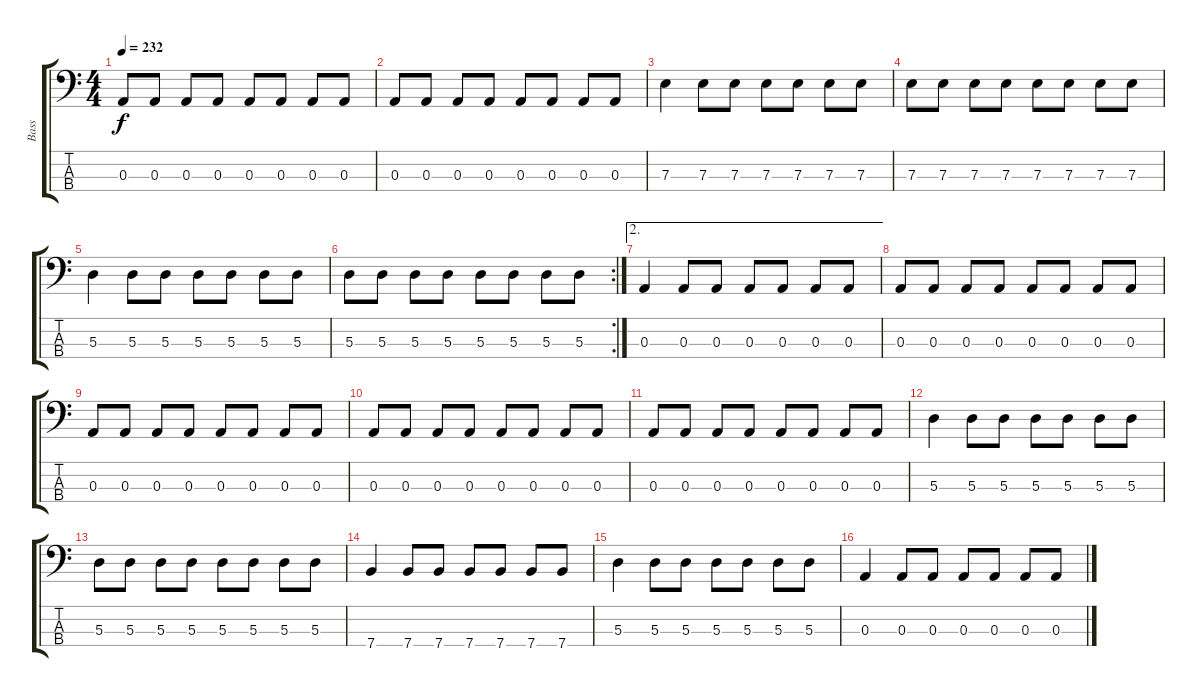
\track ("Bass" "Bass") {instrument slapbass2}
\staff {score tabs}
\tuning (G2 D2 A1 E1) {hide}
\ts (4 4)
\tempo 232
\clef f4
\ks c
0.3.8{dy f} 0.3.8 0.3.8 0.3.8 0.3.8 0.3.8 0.3.8 0.3.8 |
0.3.8 0.3.8 0.3.8 0.3.8 0.3.8 0.3.8 0.3.8 0.3.8 |
7.3.4 7.3.8 7.3.8 7.3.8 7.3.8 7.3.8 7.3.8 |
7.3.8 7.3.8 7.3.8 7.3.8 7.3.8 7.3.8 7.3.8 7.3.8 |
5.3.4 5.3.8 5.3.8 5.3.8 5.3.8 5.3.8 5.3.8 |
\rc 2
5.3.8 5.3.8 5.3.8 5.3.8 5.3.8 5.3.8 5.3.8 5.3.8 |
\ae 2
0.3.4 0.3.8 0.3.8 0.3.8 0.3.8 0.3.8 0.3.8 |
0.3.8 0.3.8 0.3.8 0.3.8 0.3.8 0.3.8 0.3.8 0.3.8 |
0.3.8 0.3.8 0.3.8 0.3.8 0.3.8 0.3.8 0.3.8 0.3.8 |
0.3.8 0.3.8 0.3.8 0.3.8 0.3.8 0.3.8 0.3.8 0.3.8 |
0.3.8 0.3.8 0.3.8 0.3.8 0.3.8 0.3.8 0.3.8 0.3.8 |
5.3.4 5.3.8 5.3.8 5.3.8 5.3.8 5.3.8 5.3.8 |
5.3.8 5.3.8 5.3.8 5.3.8 5.3.8 5.3.8 5.3.8 5.3.8 |
7.4.4 7.4.8 7.4.8 7.4.8 7.4.8 7.4.8 7.4.8 |
5.3.4 5.3.8 5.3.8 5.3.8 5.3.8 5.3.8 5.3.8 |
0.3.4 0.3.8 0.3.8 0.3.8 0.3.8 0.3.8 0.3.8
